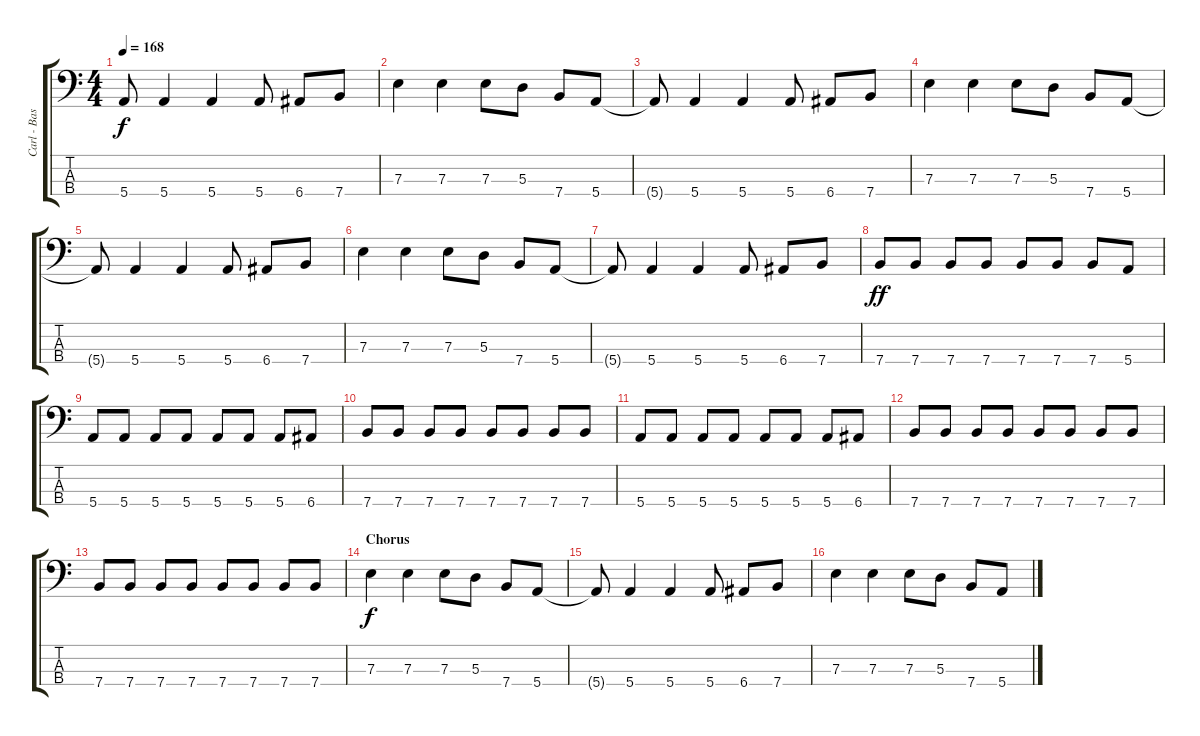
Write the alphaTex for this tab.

\track ("Carl - Bass" "Carl - Bas") {instrument electricbasspick}
\staff {score tabs}
\tuning (G2 D2 A1 E1) {hide}
\ts (4 4)
\tempo 168
\clef f4
\ks c
5.4{t}.8{dy f} 5.4.4 5.4.4 5.4.8 6.4.8 7.4.8 |
7.3.4 7.3.4 7.3.8 5.3.8 7.4.8 5.4.8 |
5.4{t}.8 5.4.4 5.4.4 5.4.8 6.4.8 7.4.8 |
7.3.4 7.3.4 7.3.8 5.3.8 7.4.8 5.4.8 |
5.4{t}.8 5.4.4 5.4.4 5.4.8 6.4.8 7.4.8 |
7.3.4 7.3.4 7.3.8 5.3.8 7.4.8 5.4.8 |
5.4{t}.8 5.4.4 5.4.4 5.4.8 6.4.8 7.4.8 |
7.4.8{dy ff} 7.4.8 7.4.8 7.4.8 7.4.8 7.4.8 7.4.8 5.4.8 |
5.4.8 5.4.8 5.4.8 5.4.8 5.4.8 5.4.8 5.4.8 6.4.8 |
7.4.8 7.4.8 7.4.8 7.4.8 7.4.8 7.4.8 7.4.8 7.4.8 |
5.4.8 5.4.8 5.4.8 5.4.8 5.4.8 5.4.8 5.4.8 6.4.8 |
7.4.8 7.4.8 7.4.8 7.4.8 7.4.8 7.4.8 7.4.8 7.4.8 |
7.4.8 7.4.8 7.4.8 7.4.8 7.4.8 7.4.8 7.4.8 7.4.8 |
\section ("" "Chorus")
7.3.4{dy f} 7.3.4 7.3.8 5.3.8 7.4.8 5.4.8 |
5.4{t}.8 5.4.4 5.4.4 5.4.8 6.4.8 7.4.8 |
7.3.4 7.3.4 7.3.8 5.3.8 7.4.8 5.4.8
